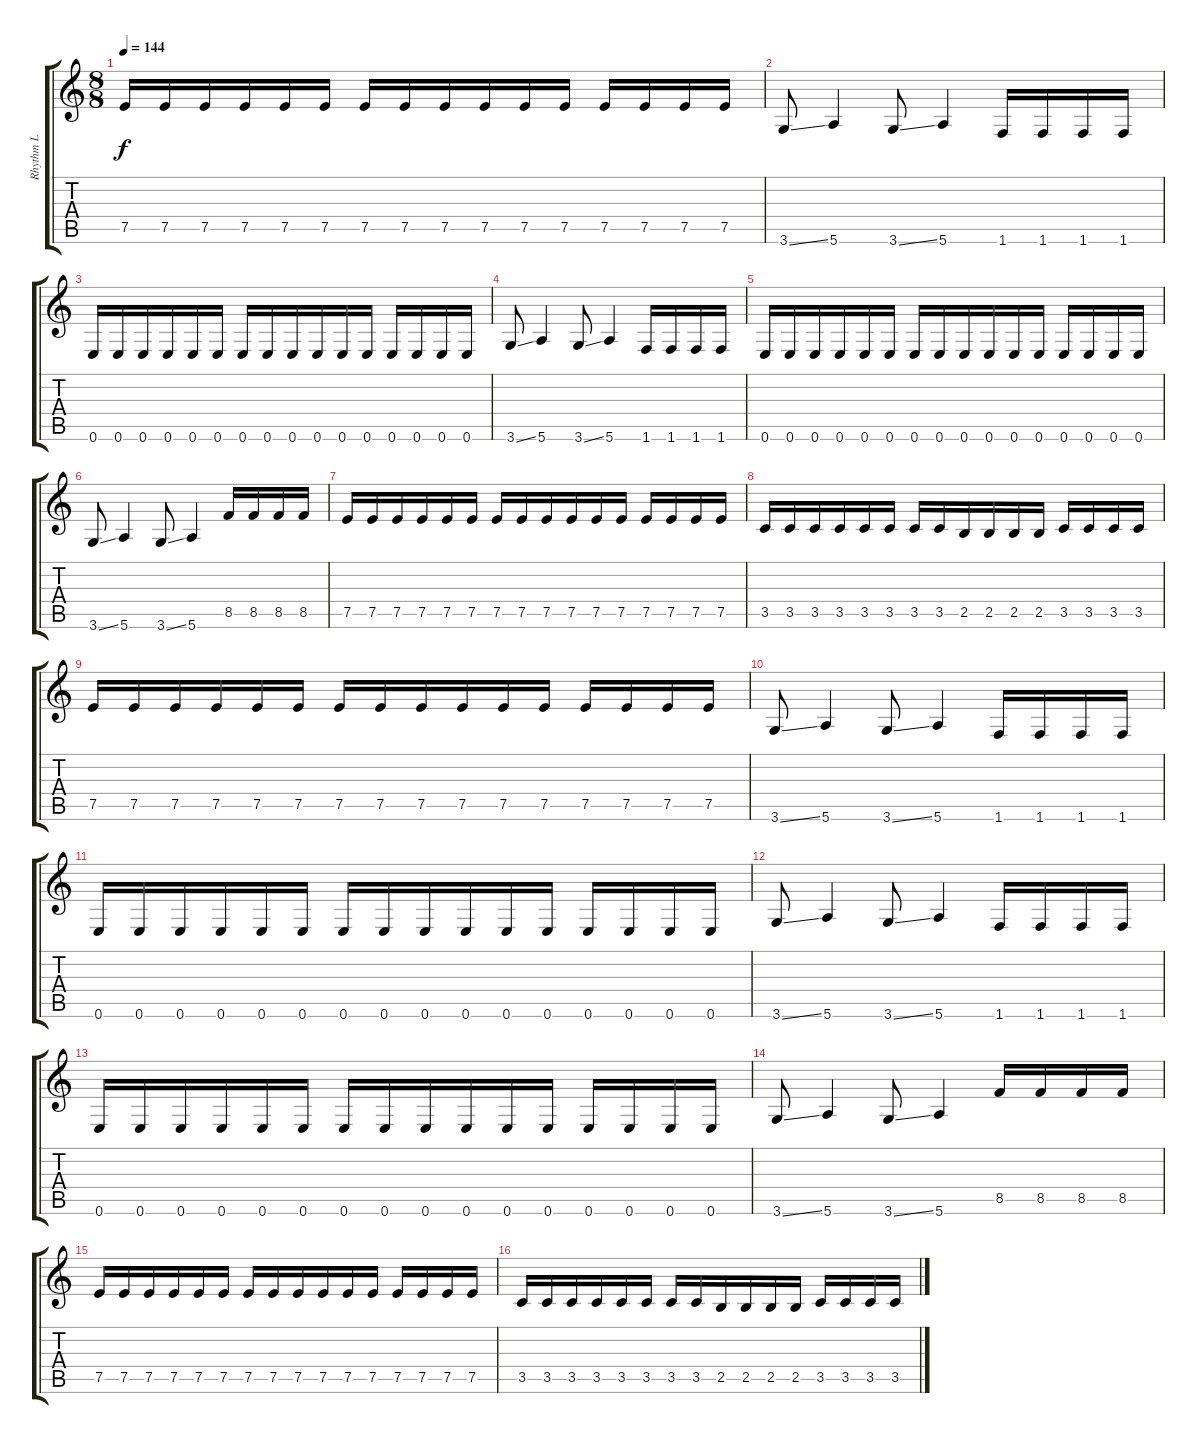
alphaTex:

\track ("Rhythm L" "Rhythm L") {instrument distortionguitar}
\staff {score tabs}
\tuning (E4 B3 G3 D3 A2 E2) {hide}
\ts (8 8)
\tempo 144
\clef g2
\ks c
7.5.16{dy f} 7.5.16 7.5.16 7.5.16 7.5.16 7.5.16 7.5.16 7.5.16 7.5.16 7.5.16 7.5.16 7.5.16 7.5.16 7.5.16 7.5.16 7.5.16 |
3.6{ss}.8 5.6.4 3.6{ss}.8 5.6.4 1.6.16 1.6.16 1.6.16 1.6.16 |
0.6.16 0.6.16 0.6.16 0.6.16 0.6.16 0.6.16 0.6.16 0.6.16 0.6.16 0.6.16 0.6.16 0.6.16 0.6.16 0.6.16 0.6.16 0.6.16 |
3.6{ss}.8 5.6.4 3.6{ss}.8 5.6.4 1.6.16 1.6.16 1.6.16 1.6.16 |
0.6.16 0.6.16 0.6.16 0.6.16 0.6.16 0.6.16 0.6.16 0.6.16 0.6.16 0.6.16 0.6.16 0.6.16 0.6.16 0.6.16 0.6.16 0.6.16 |
3.6{ss}.8 5.6.4 3.6{ss}.8 5.6.4 8.5.16 8.5.16 8.5.16 8.5.16 |
7.5.16 7.5.16 7.5.16 7.5.16 7.5.16 7.5.16 7.5.16 7.5.16 7.5.16 7.5.16 7.5.16 7.5.16 7.5.16 7.5.16 7.5.16 7.5.16 |
3.5.16 3.5.16 3.5.16 3.5.16 3.5.16 3.5.16 3.5.16 3.5.16 2.5.16 2.5.16 2.5.16 2.5.16 3.5.16 3.5.16 3.5.16 3.5.16 |
7.5.16 7.5.16 7.5.16 7.5.16 7.5.16 7.5.16 7.5.16 7.5.16 7.5.16 7.5.16 7.5.16 7.5.16 7.5.16 7.5.16 7.5.16 7.5.16 |
3.6{ss}.8 5.6.4 3.6{ss}.8 5.6.4 1.6.16 1.6.16 1.6.16 1.6.16 |
0.6.16 0.6.16 0.6.16 0.6.16 0.6.16 0.6.16 0.6.16 0.6.16 0.6.16 0.6.16 0.6.16 0.6.16 0.6.16 0.6.16 0.6.16 0.6.16 |
3.6{ss}.8 5.6.4 3.6{ss}.8 5.6.4 1.6.16 1.6.16 1.6.16 1.6.16 |
0.6.16 0.6.16 0.6.16 0.6.16 0.6.16 0.6.16 0.6.16 0.6.16 0.6.16 0.6.16 0.6.16 0.6.16 0.6.16 0.6.16 0.6.16 0.6.16 |
3.6{ss}.8 5.6.4 3.6{ss}.8 5.6.4 8.5.16 8.5.16 8.5.16 8.5.16 |
7.5.16 7.5.16 7.5.16 7.5.16 7.5.16 7.5.16 7.5.16 7.5.16 7.5.16 7.5.16 7.5.16 7.5.16 7.5.16 7.5.16 7.5.16 7.5.16 |
3.5.16 3.5.16 3.5.16 3.5.16 3.5.16 3.5.16 3.5.16 3.5.16 2.5.16 2.5.16 2.5.16 2.5.16 3.5.16 3.5.16 3.5.16 3.5.16
